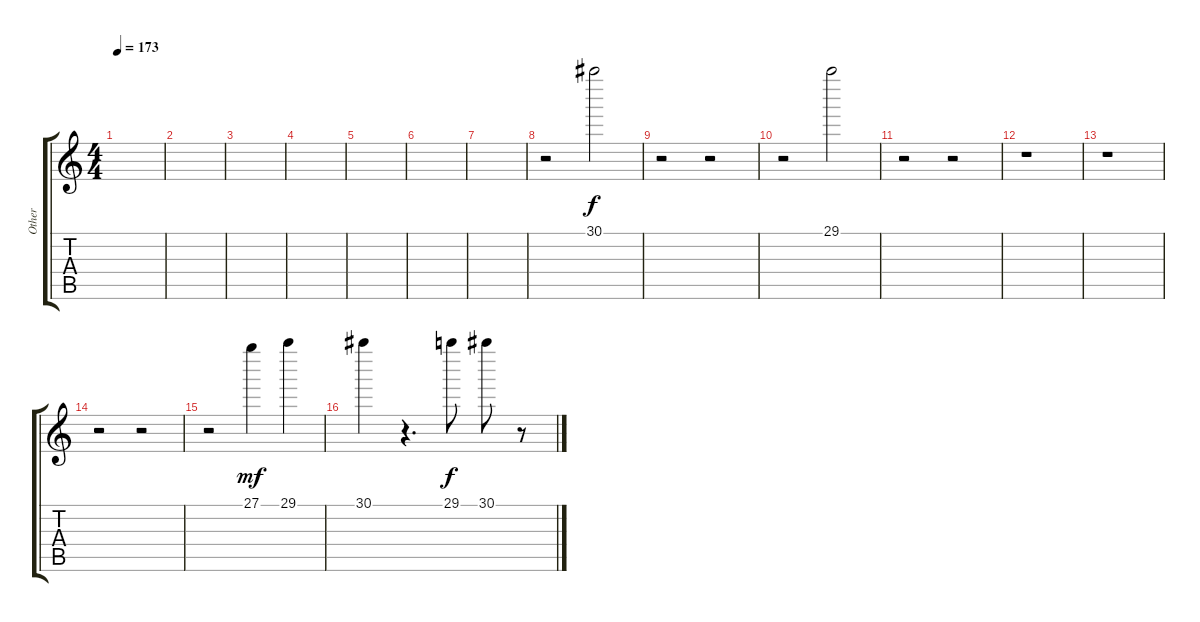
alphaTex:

\track ("Other" "Other") {instrument acousticguitarsteel}
\staff {score tabs}
\tuning (E4 B3 G3 D3 A2 E2) {hide}
\ts (4 4)
\tempo 173
\clef g2
\ks c
|
|
|
|
|
|
|
r.2{instrument fx3crystal} 30.1.2 |
r.2 r.2 |
r.2 29.1.2 |
r.2 r.2 |
r.1 |
r.1 |
r.2 r.2 |
r.2 27.1.4{dy mf} 29.1.4 |
30.1.4 r.4{d} 29.1.8{dy f} 30.1.8 r.8
